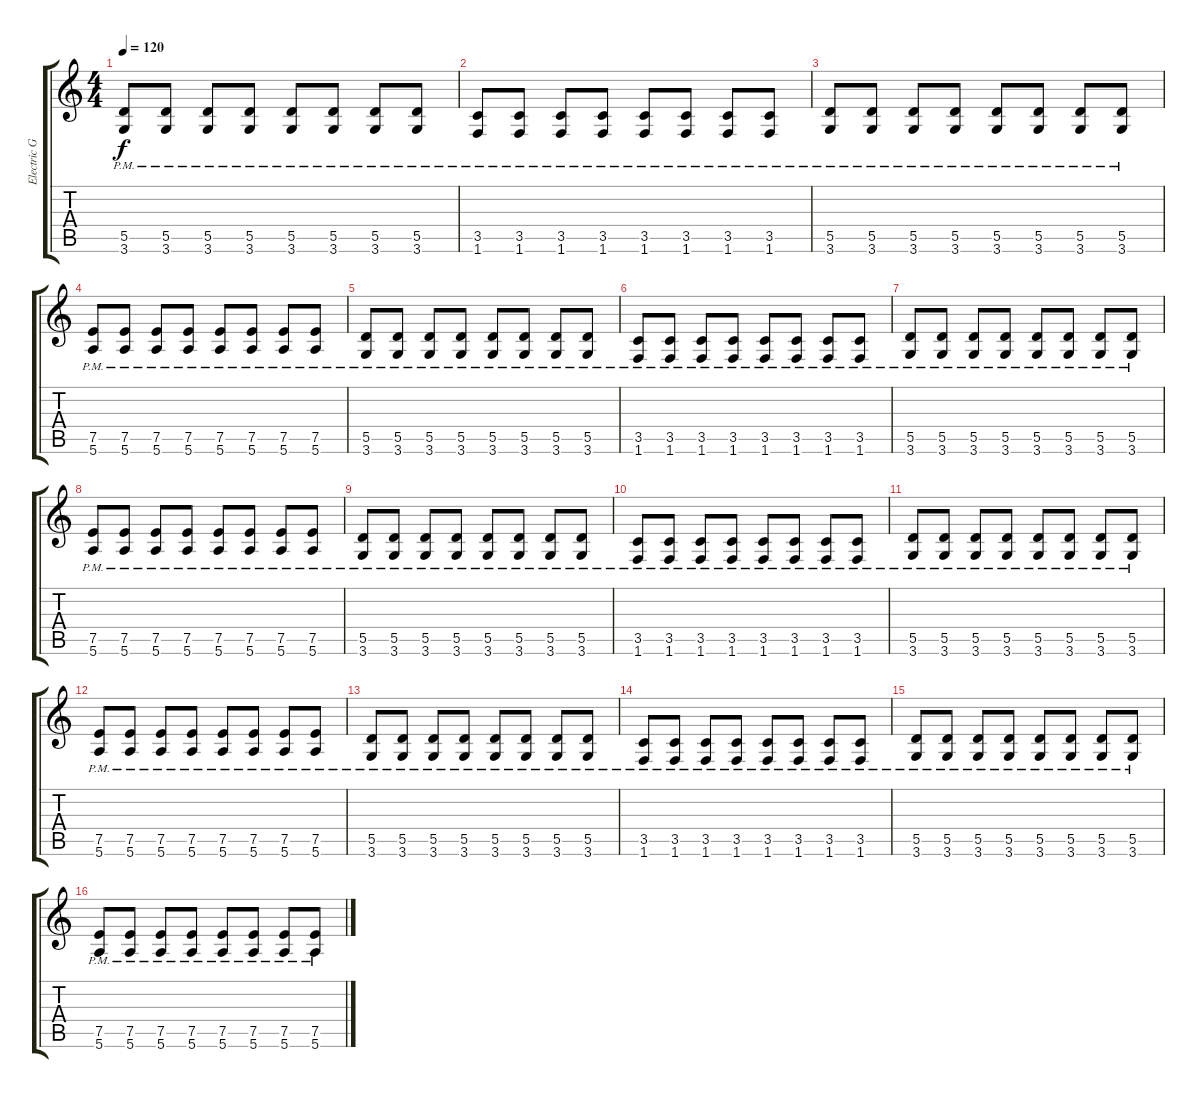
\track ("Electric Guitar 1" "Electric G") {instrument distortionguitar}
\staff {score tabs}
\tuning (E4 B3 G3 D3 A2 E2) {hide}
\ts (4 4)
\tempo 120
\clef g2
\ks c
(5.5{pm} 3.6{pm}).8{dy f} (5.5{pm} 3.6{pm}).8 (5.5{pm} 3.6{pm}).8 (5.5{pm} 3.6{pm}).8 (5.5{pm} 3.6{pm}).8 (5.5{pm} 3.6{pm}).8 (5.5{pm} 3.6{pm}).8 (5.5{pm} 3.6{pm}).8 |
(3.5{pm} 1.6{pm}).8 (3.5{pm} 1.6{pm}).8 (3.5{pm} 1.6{pm}).8 (3.5{pm} 1.6{pm}).8 (3.5{pm} 1.6{pm}).8 (3.5{pm} 1.6{pm}).8 (3.5{pm} 1.6{pm}).8 (3.5{pm} 1.6{pm}).8 |
(5.5{pm} 3.6{pm}).8 (5.5{pm} 3.6{pm}).8 (5.5{pm} 3.6{pm}).8 (5.5{pm} 3.6{pm}).8 (5.5{pm} 3.6{pm}).8 (5.5{pm} 3.6{pm}).8 (5.5{pm} 3.6{pm}).8 (5.5{pm} 3.6{pm}).8 |
(7.5{pm} 5.6{pm}).8 (7.5{pm} 5.6{pm}).8 (7.5{pm} 5.6{pm}).8 (7.5{pm} 5.6{pm}).8 (7.5{pm} 5.6{pm}).8 (7.5{pm} 5.6{pm}).8 (7.5{pm} 5.6{pm}).8 (7.5{pm} 5.6{pm}).8 |
(5.5{pm} 3.6{pm}).8 (5.5{pm} 3.6{pm}).8 (5.5{pm} 3.6{pm}).8 (5.5{pm} 3.6{pm}).8 (5.5{pm} 3.6{pm}).8 (5.5{pm} 3.6{pm}).8 (5.5{pm} 3.6{pm}).8 (5.5{pm} 3.6{pm}).8 |
(3.5{pm} 1.6{pm}).8 (3.5{pm} 1.6{pm}).8 (3.5{pm} 1.6{pm}).8 (3.5{pm} 1.6{pm}).8 (3.5{pm} 1.6{pm}).8 (3.5{pm} 1.6{pm}).8 (3.5{pm} 1.6{pm}).8 (3.5{pm} 1.6{pm}).8 |
(5.5{pm} 3.6{pm}).8 (5.5{pm} 3.6{pm}).8 (5.5{pm} 3.6{pm}).8 (5.5{pm} 3.6{pm}).8 (5.5{pm} 3.6{pm}).8 (5.5{pm} 3.6{pm}).8 (5.5{pm} 3.6{pm}).8 (5.5{pm} 3.6{pm}).8 |
(7.5{pm} 5.6{pm}).8 (7.5{pm} 5.6{pm}).8 (7.5{pm} 5.6{pm}).8 (7.5{pm} 5.6{pm}).8 (7.5{pm} 5.6{pm}).8 (7.5{pm} 5.6{pm}).8 (7.5{pm} 5.6{pm}).8 (7.5{pm} 5.6{pm}).8 |
(5.5{pm} 3.6{pm}).8 (5.5{pm} 3.6{pm}).8 (5.5{pm} 3.6{pm}).8 (5.5{pm} 3.6{pm}).8 (5.5{pm} 3.6{pm}).8 (5.5{pm} 3.6{pm}).8 (5.5{pm} 3.6{pm}).8 (5.5{pm} 3.6{pm}).8 |
(3.5{pm} 1.6{pm}).8 (3.5{pm} 1.6{pm}).8 (3.5{pm} 1.6{pm}).8 (3.5{pm} 1.6{pm}).8 (3.5{pm} 1.6{pm}).8 (3.5{pm} 1.6{pm}).8 (3.5{pm} 1.6{pm}).8 (3.5{pm} 1.6{pm}).8 |
(5.5{pm} 3.6{pm}).8 (5.5{pm} 3.6{pm}).8 (5.5{pm} 3.6{pm}).8 (5.5{pm} 3.6{pm}).8 (5.5{pm} 3.6{pm}).8 (5.5{pm} 3.6{pm}).8 (5.5{pm} 3.6{pm}).8 (5.5{pm} 3.6{pm}).8 |
(7.5{pm} 5.6{pm}).8 (7.5{pm} 5.6{pm}).8 (7.5{pm} 5.6{pm}).8 (7.5{pm} 5.6{pm}).8 (7.5{pm} 5.6{pm}).8 (7.5{pm} 5.6{pm}).8 (7.5{pm} 5.6{pm}).8 (7.5{pm} 5.6{pm}).8 |
(5.5{pm} 3.6{pm}).8 (5.5{pm} 3.6{pm}).8 (5.5{pm} 3.6{pm}).8 (5.5{pm} 3.6{pm}).8 (5.5{pm} 3.6{pm}).8 (5.5{pm} 3.6{pm}).8 (5.5{pm} 3.6{pm}).8 (5.5{pm} 3.6{pm}).8 |
(3.5{pm} 1.6{pm}).8 (3.5{pm} 1.6{pm}).8 (3.5{pm} 1.6{pm}).8 (3.5{pm} 1.6{pm}).8 (3.5{pm} 1.6{pm}).8 (3.5{pm} 1.6{pm}).8 (3.5{pm} 1.6{pm}).8 (3.5{pm} 1.6{pm}).8 |
(5.5{pm} 3.6{pm}).8 (5.5{pm} 3.6{pm}).8 (5.5{pm} 3.6{pm}).8 (5.5{pm} 3.6{pm}).8 (5.5{pm} 3.6{pm}).8 (5.5{pm} 3.6{pm}).8 (5.5{pm} 3.6{pm}).8 (5.5{pm} 3.6{pm}).8 |
(7.5{pm} 5.6{pm}).8 (7.5{pm} 5.6{pm}).8 (7.5{pm} 5.6{pm}).8 (7.5{pm} 5.6{pm}).8 (7.5{pm} 5.6{pm}).8 (7.5{pm} 5.6{pm}).8 (7.5{pm} 5.6{pm}).8 (7.5{pm} 5.6{pm}).8
